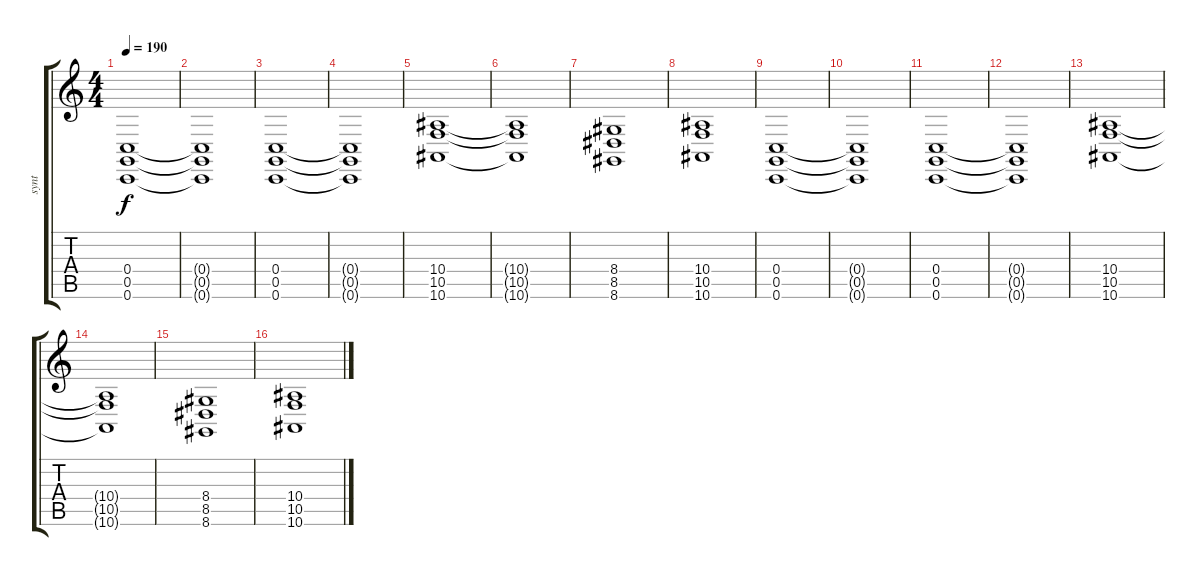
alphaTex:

\track ("synt" "synt") {instrument pad6metallic}
\staff {score tabs}
\tuning (D4 A3 F3 C3 G2 C2) {hide}
\ts (4 4)
\tempo 190
\clef g2
\ks c
(0.4 0.5 0.6).1{dy f} |
(0.4{t} 0.5{t} 0.6{t}).1 |
(0.4 0.5 0.6).1 |
(0.4{t} 0.5{t} 0.6{t}).1 |
(10.4 10.5 10.6).1 |
(10.4{t} 10.5{t} 10.6{t}).1 |
(8.4 8.5 8.6).1 |
(10.4 10.5 10.6).1 |
(0.4 0.5 0.6).1 |
(0.4{t} 0.5{t} 0.6{t}).1 |
(0.4 0.5 0.6).1 |
(0.4{t} 0.5{t} 0.6{t}).1 |
(10.4 10.5 10.6).1 |
(10.4{t} 10.5{t} 10.6{t}).1 |
(8.4 8.5 8.6).1 |
(10.4 10.5 10.6).1
